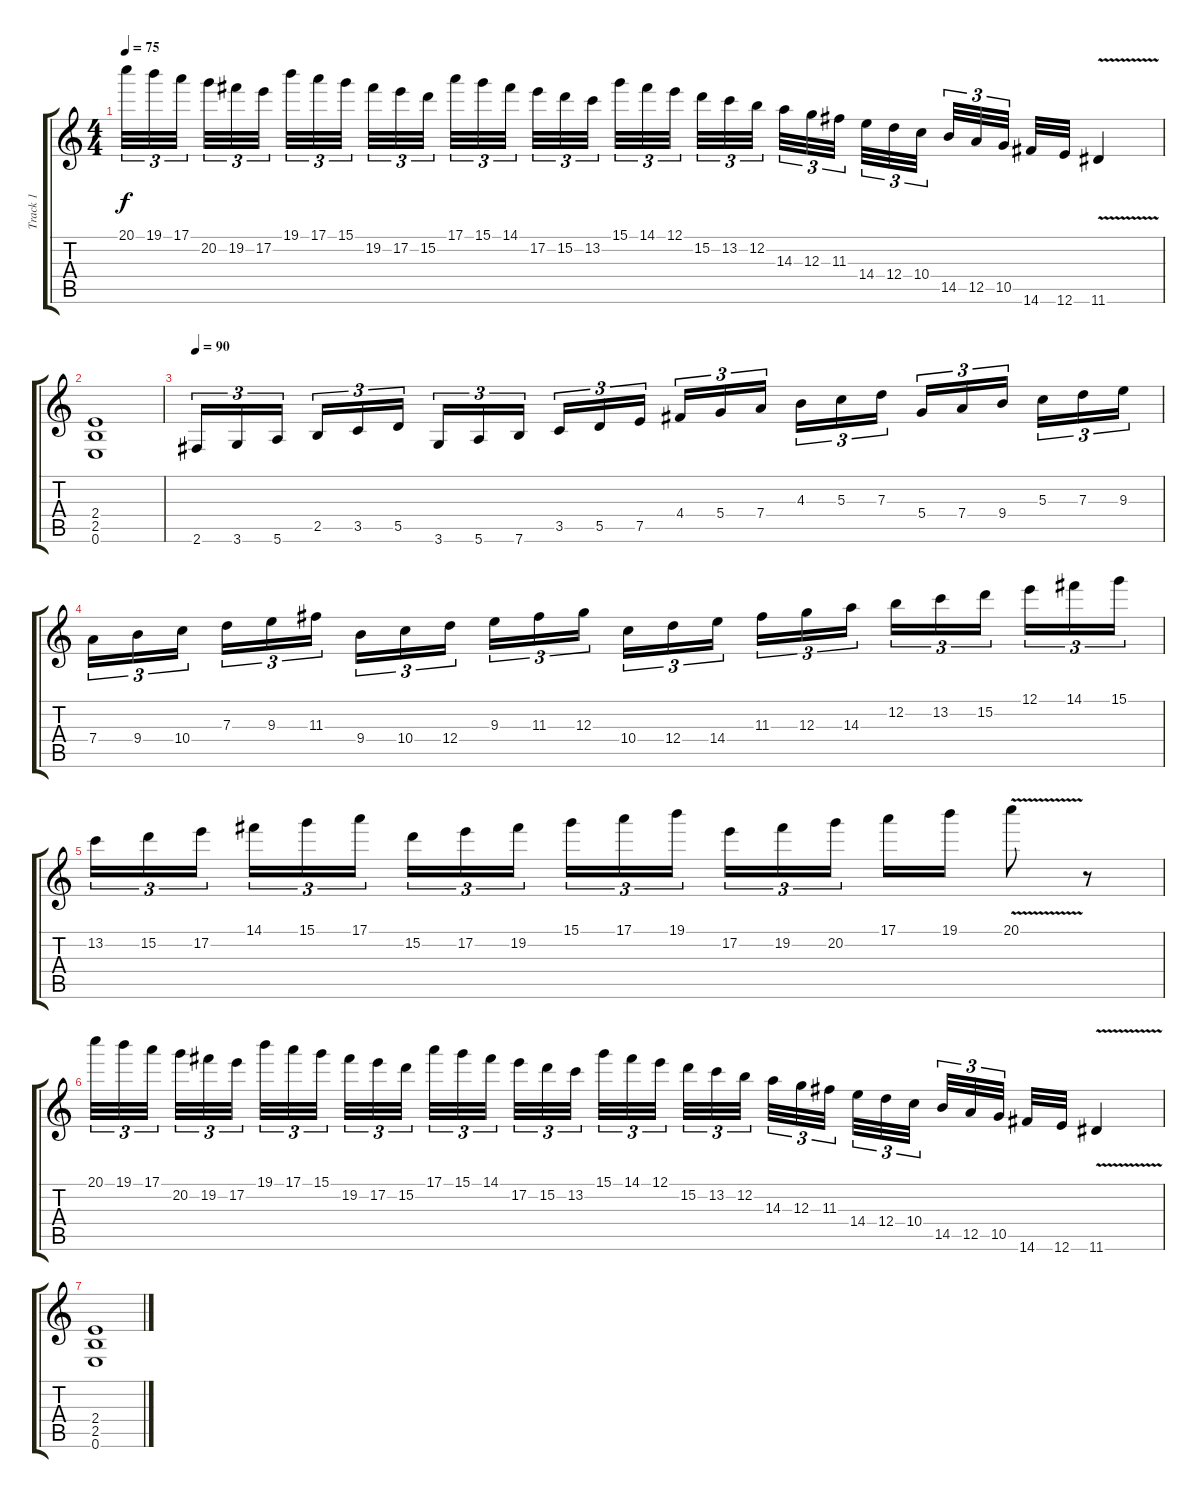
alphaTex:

\track ("Track 1" "Track 1") {instrument distortionguitar}
\staff {score tabs}
\tuning (E4 B3 G3 D3 A2 E2) {hide}
\ts (4 4)
\tempo 75
\clef g2
\ks c
20.1.32{tu (3 2) dy f} 19.1.32{tu (3 2)} 17.1.32{tu (3 2)} 20.2.32{tu (3 2)} 19.2.32{tu (3 2)} 17.2.32{tu (3 2)} 19.1.32{tu (3 2)} 17.1.32{tu (3 2)} 15.1.32{tu (3 2)} 19.2.32{tu (3 2)} 17.2.32{tu (3 2)} 15.2.32{tu (3 2)} 17.1.32{tu (3 2)} 15.1.32{tu (3 2)} 14.1.32{tu (3 2)} 17.2.32{tu (3 2)} 15.2.32{tu (3 2)} 13.2.32{tu (3 2)} 15.1.32{tu (3 2)} 14.1.32{tu (3 2)} 12.1.32{tu (3 2)} 15.2.32{tu (3 2)} 13.2.32{tu (3 2)} 12.2.32{tu (3 2)} 14.3.32{tu (3 2)} 12.3.32{tu (3 2)} 11.3.32{tu (3 2)} 14.4.32{tu (3 2)} 12.4.32{tu (3 2)} 10.4.32{tu (3 2)} 14.5.32{tu (3 2)} 12.5.32{tu (3 2)} 10.5.32{tu (3 2)} 14.6.32 12.6.32 11.6{v}.4 |
(2.4 2.5 0.6).1 |
\tempo 90
2.6.16{tu (3 2) instrument distortionguitar} 3.6.16{tu (3 2)} 5.6.16{tu (3 2)} 2.5.16{tu (3 2)} 3.5.16{tu (3 2)} 5.5.16{tu (3 2)} 3.6.16{tu (3 2)} 5.6.16{tu (3 2)} 7.6.16{tu (3 2)} 3.5.16{tu (3 2)} 5.5.16{tu (3 2)} 7.5.16{tu (3 2)} 4.4.16{tu (3 2)} 5.4.16{tu (3 2)} 7.4.16{tu (3 2)} 4.3.16{tu (3 2)} 5.3.16{tu (3 2)} 7.3.16{tu (3 2)} 5.4.16{tu (3 2)} 7.4.16{tu (3 2)} 9.4.16{tu (3 2)} 5.3.16{tu (3 2)} 7.3.16{tu (3 2)} 9.3.16{tu (3 2)} |
7.4.16{tu (3 2)} 9.4.16{tu (3 2)} 10.4.16{tu (3 2)} 7.3.16{tu (3 2)} 9.3.16{tu (3 2)} 11.3.16{tu (3 2)} 9.4.16{tu (3 2)} 10.4.16{tu (3 2)} 12.4.16{tu (3 2)} 9.3.16{tu (3 2)} 11.3.16{tu (3 2)} 12.3.16{tu (3 2)} 10.4.16{tu (3 2)} 12.4.16{tu (3 2)} 14.4.16{tu (3 2)} 11.3.16{tu (3 2)} 12.3.16{tu (3 2)} 14.3.16{tu (3 2)} 12.2.16{tu (3 2)} 13.2.16{tu (3 2)} 15.2.16{tu (3 2)} 12.1.16{tu (3 2)} 14.1.16{tu (3 2)} 15.1.16{tu (3 2)} |
13.2.16{tu (3 2)} 15.2.16{tu (3 2)} 17.2.16{tu (3 2)} 14.1.16{tu (3 2)} 15.1.16{tu (3 2)} 17.1.16{tu (3 2)} 15.2.16{tu (3 2)} 17.2.16{tu (3 2)} 19.2.16{tu (3 2)} 15.1.16{tu (3 2)} 17.1.16{tu (3 2)} 19.1.16{tu (3 2)} 17.2.16{tu (3 2)} 19.2.16{tu (3 2)} 20.2.16{tu (3 2)} 17.1.16 19.1.16 20.1{v}.8 r.8 |
20.1.32{tu (3 2)} 19.1.32{tu (3 2)} 17.1.32{tu (3 2)} 20.2.32{tu (3 2)} 19.2.32{tu (3 2)} 17.2.32{tu (3 2)} 19.1.32{tu (3 2)} 17.1.32{tu (3 2)} 15.1.32{tu (3 2)} 19.2.32{tu (3 2)} 17.2.32{tu (3 2)} 15.2.32{tu (3 2)} 17.1.32{tu (3 2)} 15.1.32{tu (3 2)} 14.1.32{tu (3 2)} 17.2.32{tu (3 2)} 15.2.32{tu (3 2)} 13.2.32{tu (3 2)} 15.1.32{tu (3 2)} 14.1.32{tu (3 2)} 12.1.32{tu (3 2)} 15.2.32{tu (3 2)} 13.2.32{tu (3 2)} 12.2.32{tu (3 2)} 14.3.32{tu (3 2)} 12.3.32{tu (3 2)} 11.3.32{tu (3 2)} 14.4.32{tu (3 2)} 12.4.32{tu (3 2)} 10.4.32{tu (3 2)} 14.5.32{tu (3 2)} 12.5.32{tu (3 2)} 10.5.32{tu (3 2)} 14.6.32 12.6.32 11.6{v}.4 |
(2.4 2.5 0.6).1
